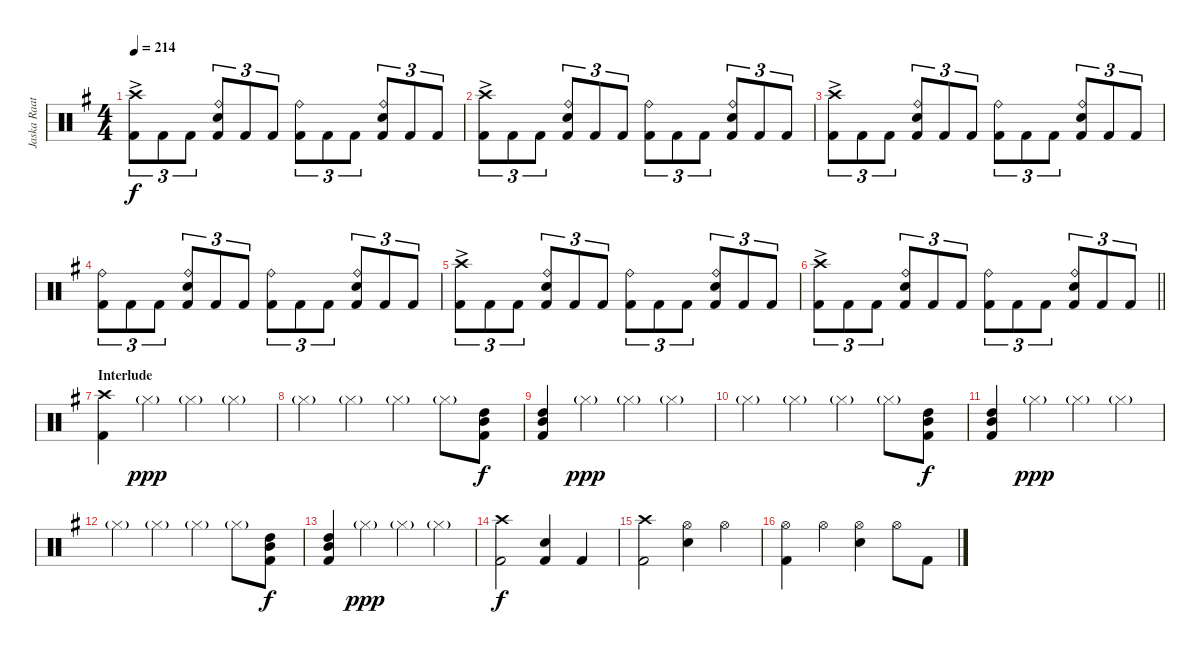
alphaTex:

\track ("Jaska Raatikainen" "Jaska Raat") {instrument percussion}
\staff {score}
\articulation defaults
\ts (4 4)
\tempo 214
\clef neutral
\ks g
("Crash high (hit)"{ac} "Kick (hit) 2").8{tu (3 2) dy f} "Kick (hit) 2".8{tu (3 2)} "Kick (hit) 2".8{tu (3 2)} ("Ride (bell)" "Snare (hit) 2" "Kick (hit) 2").8{tu (3 2)} "Kick (hit) 2".8{tu (3 2)} "Kick (hit) 2".8{tu (3 2)} ("Ride (bell)" "Kick (hit) 2").8{tu (3 2)} "Kick (hit) 2".8{tu (3 2)} "Kick (hit) 2".8{tu (3 2)} ("Ride (bell)" "Snare (hit) 2" "Kick (hit) 2").8{tu (3 2)} "Kick (hit) 2".8{tu (3 2)} "Kick (hit) 2".8{tu (3 2)} |
("Crash high (hit)"{ac} "Kick (hit) 2").8{tu (3 2)} "Kick (hit) 2".8{tu (3 2)} "Kick (hit) 2".8{tu (3 2)} ("Ride (bell)" "Snare (hit) 2" "Kick (hit) 2").8{tu (3 2)} "Kick (hit) 2".8{tu (3 2)} "Kick (hit) 2".8{tu (3 2)} ("Ride (bell)" "Kick (hit) 2").8{tu (3 2)} "Kick (hit) 2".8{tu (3 2)} "Kick (hit) 2".8{tu (3 2)} ("Ride (bell)" "Snare (hit) 2" "Kick (hit) 2").8{tu (3 2)} "Kick (hit) 2".8{tu (3 2)} "Kick (hit) 2".8{tu (3 2)} |
("Crash high (hit)"{ac} "Kick (hit) 2").8{tu (3 2)} "Kick (hit) 2".8{tu (3 2)} "Kick (hit) 2".8{tu (3 2)} ("Ride (bell)" "Snare (hit) 2" "Kick (hit) 2").8{tu (3 2)} "Kick (hit) 2".8{tu (3 2)} "Kick (hit) 2".8{tu (3 2)} ("Ride (bell)" "Kick (hit) 2").8{tu (3 2)} "Kick (hit) 2".8{tu (3 2)} "Kick (hit) 2".8{tu (3 2)} ("Ride (bell)" "Snare (hit) 2" "Kick (hit) 2").8{tu (3 2)} "Kick (hit) 2".8{tu (3 2)} "Kick (hit) 2".8{tu (3 2)} |
("Ride (bell)" "Kick (hit) 2").8{tu (3 2)} "Kick (hit) 2".8{tu (3 2)} "Kick (hit) 2".8{tu (3 2)} ("Ride (bell)" "Snare (hit) 2" "Kick (hit) 2").8{tu (3 2)} "Kick (hit) 2".8{tu (3 2)} "Kick (hit) 2".8{tu (3 2)} ("Ride (bell)" "Kick (hit) 2").8{tu (3 2)} "Kick (hit) 2".8{tu (3 2)} "Kick (hit) 2".8{tu (3 2)} ("Ride (bell)" "Snare (hit) 2" "Kick (hit) 2").8{tu (3 2)} "Kick (hit) 2".8{tu (3 2)} "Kick (hit) 2".8{tu (3 2)} |
("Crash high (hit)"{ac} "Kick (hit) 2").8{tu (3 2)} "Kick (hit) 2".8{tu (3 2)} "Kick (hit) 2".8{tu (3 2)} ("Ride (bell)" "Snare (hit) 2" "Kick (hit) 2").8{tu (3 2)} "Kick (hit) 2".8{tu (3 2)} "Kick (hit) 2".8{tu (3 2)} ("Ride (bell)" "Kick (hit) 2").8{tu (3 2)} "Kick (hit) 2".8{tu (3 2)} "Kick (hit) 2".8{tu (3 2)} ("Ride (bell)" "Snare (hit) 2" "Kick (hit) 2").8{tu (3 2)} "Kick (hit) 2".8{tu (3 2)} "Kick (hit) 2".8{tu (3 2)} |
\barLineRight lightlight
("Crash high (hit)"{ac} "Kick (hit) 2").8{tu (3 2)} "Kick (hit) 2".8{tu (3 2)} "Kick (hit) 2".8{tu (3 2)} ("Ride (bell)" "Snare (hit) 2" "Kick (hit) 2").8{tu (3 2)} "Kick (hit) 2".8{tu (3 2)} "Kick (hit) 2".8{tu (3 2)} ("Ride (bell)" "Kick (hit) 2").8{tu (3 2)} "Kick (hit) 2".8{tu (3 2)} "Kick (hit) 2".8{tu (3 2)} ("Ride (bell)" "Snare (hit) 2" "Kick (hit) 2").8{tu (3 2)} "Kick (hit) 2".8{tu (3 2)} "Kick (hit) 2".8{tu (3 2)} |
\section ("" "Interlude")
("Crash high (hit)" "Kick (hit) 2").4 "Hi-Hat (closed)"{g}.4{dy ppp} "Hi-Hat (closed)"{g}.4 "Hi-Hat (closed)"{g}.4 |
"Hi-Hat (closed)"{g}.4 "Hi-Hat (closed)"{g}.4 "Hi-Hat (closed)"{g}.4 "Hi-Hat (closed)"{g}.8 ("High Tom (hit)" "Mid Tom (hit)" "Kick (hit) 2").8{dy f} |
("High Tom (hit)" "Mid Tom (hit)" "Kick (hit) 2").4 "Hi-Hat (closed)"{g}.4{dy ppp} "Hi-Hat (closed)"{g}.4 "Hi-Hat (closed)"{g}.4 |
"Hi-Hat (closed)"{g}.4 "Hi-Hat (closed)"{g}.4 "Hi-Hat (closed)"{g}.4 "Hi-Hat (closed)"{g}.8 ("High Tom (hit)" "Mid Tom (hit)" "Kick (hit) 2").8{dy f} |
("High Tom (hit)" "Mid Tom (hit)" "Kick (hit) 2").4 "Hi-Hat (closed)"{g}.4{dy ppp} "Hi-Hat (closed)"{g}.4 "Hi-Hat (closed)"{g}.4 |
"Hi-Hat (closed)"{g}.4 "Hi-Hat (closed)"{g}.4 "Hi-Hat (closed)"{g}.4 "Hi-Hat (closed)"{g}.8 ("High Tom (hit)" "Mid Tom (hit)" "Kick (hit) 2").8{dy f} |
("High Tom (hit)" "Mid Tom (hit)" "Kick (hit) 2").4 "Hi-Hat (closed)"{g}.4{dy ppp} "Hi-Hat (closed)"{g}.4 "Hi-Hat (closed)"{g}.4 |
("Crash high (hit)" "Kick (hit) 2").2{dy f} ("Snare (hit) 2" "Kick (hit) 2").4 "Kick (hit) 2".4 |
("Crash high (hit)" "Kick (hit) 2").2 ("Hi-Hat (open)" "Snare (hit) 2").4 "Hi-Hat (open)".4 |
("Hi-Hat (open)" "Kick (hit) 2").4 "Hi-Hat (open)".4 ("Hi-Hat (open)" "Snare (hit) 2").4 "Hi-Hat (open)".8 "Kick (hit) 2".8
